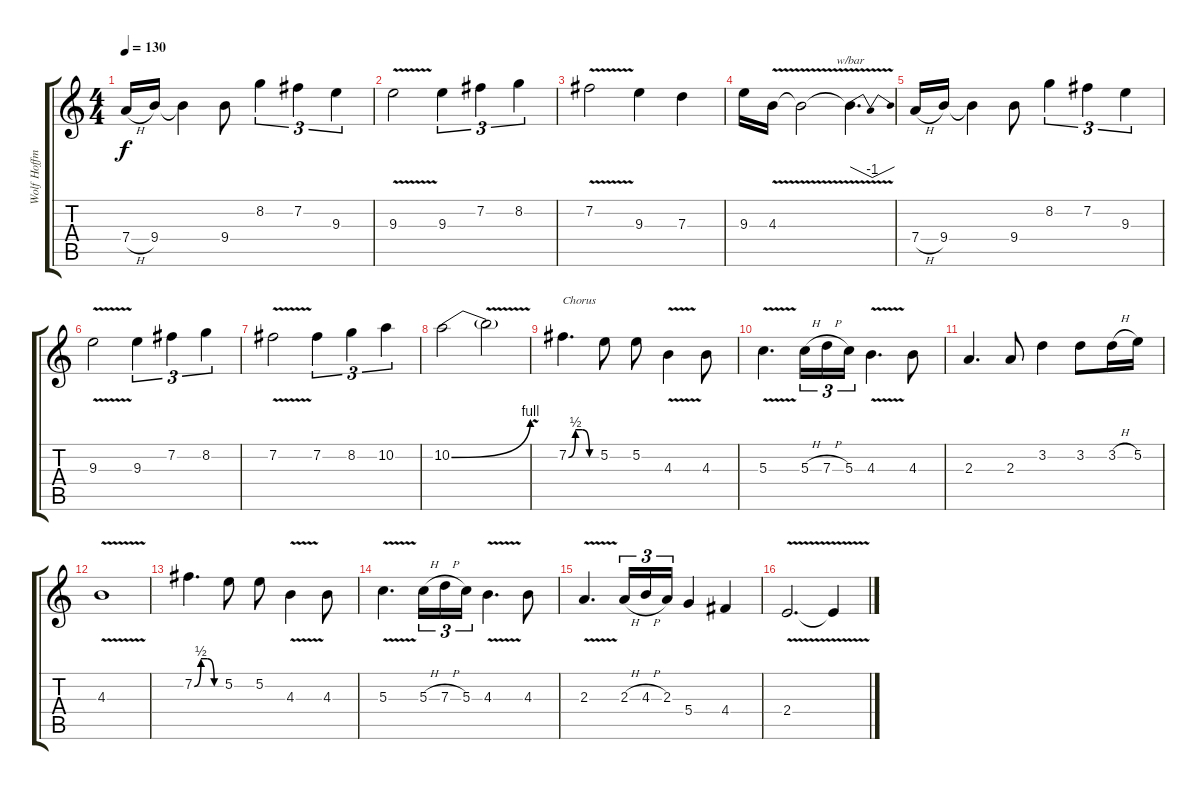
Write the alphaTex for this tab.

\track ("Wolf Hoffmann" "Wolf Hoffm") {instrument acousticguitarsteel}
\staff {score tabs}
\tuning (E4 B3 G3 D3 A2 E2) {hide}
\ts (4 4)
\tempo 130
\clef g2
\ks c
7.4{h}.16{dy f} 9.4.16 9.4{t}.4 9.4.8 8.2.4{tu (3 2)} 7.2.4{tu (3 2)} 9.3.4{tu (3 2)} |
9.3{v}.2 9.3.4{tu (3 2)} 7.2.4{tu (3 2)} 8.2.4{tu (3 2)} |
7.2{v}.2 9.3.4 7.3.4 |
9.3.16 4.3{v}.16 4.3{v t}.2 4.3{v t}.4{d tbe (dip default 0 0 30 -4 60 0)} |
7.4{h}.16 9.4.16 9.4{t}.4 9.4.8 8.2.4{tu (3 2)} 7.2.4{tu (3 2)} 9.3.4{tu (3 2)} |
9.3{v}.2 9.3.4{tu (3 2)} 7.2.4{tu (3 2)} 8.2.4{tu (3 2)} |
7.2{v}.2 7.2.4{tu (3 2)} 8.2.4{tu (3 2)} 10.2.4{tu (3 2)} |
10.2{be (bend 0 0 60 4)}.2 10.2{v t}.2 |
7.2{be (custom 0 0 15 2 30 2 45 0 60 0)}.4{d txt "Chorus"} 5.2.8 5.2.8 4.3{v}.4 4.3.8 |
5.3{v}.4{d} 5.3{h}.16{tu (3 2)} 7.3{h}.16{tu (3 2)} 5.3.16{tu (3 2)} 4.3{v}.4{d} 4.3.8 |
2.3.4{d} 2.3.8 3.2.4 3.2.8 3.2{h}.16 5.2.16 |
4.3{v}.1 |
7.2{be (custom 0 0 15 2 30 2 45 0 60 0)}.4{d} 5.2.8 5.2.8 4.3{v}.4 4.3.8 |
5.3{v}.4{d} 5.3{h}.16{tu (3 2)} 7.3{h}.16{tu (3 2)} 5.3.16{tu (3 2)} 4.3{v}.4{d} 4.3.8 |
2.3{v}.4{d} 2.3{h}.16{tu (3 2)} 4.3{h}.16{tu (3 2)} 2.3.16{tu (3 2)} 5.4.4 4.4.4 |
2.4{v}.2{d} 2.4{v t}.4
